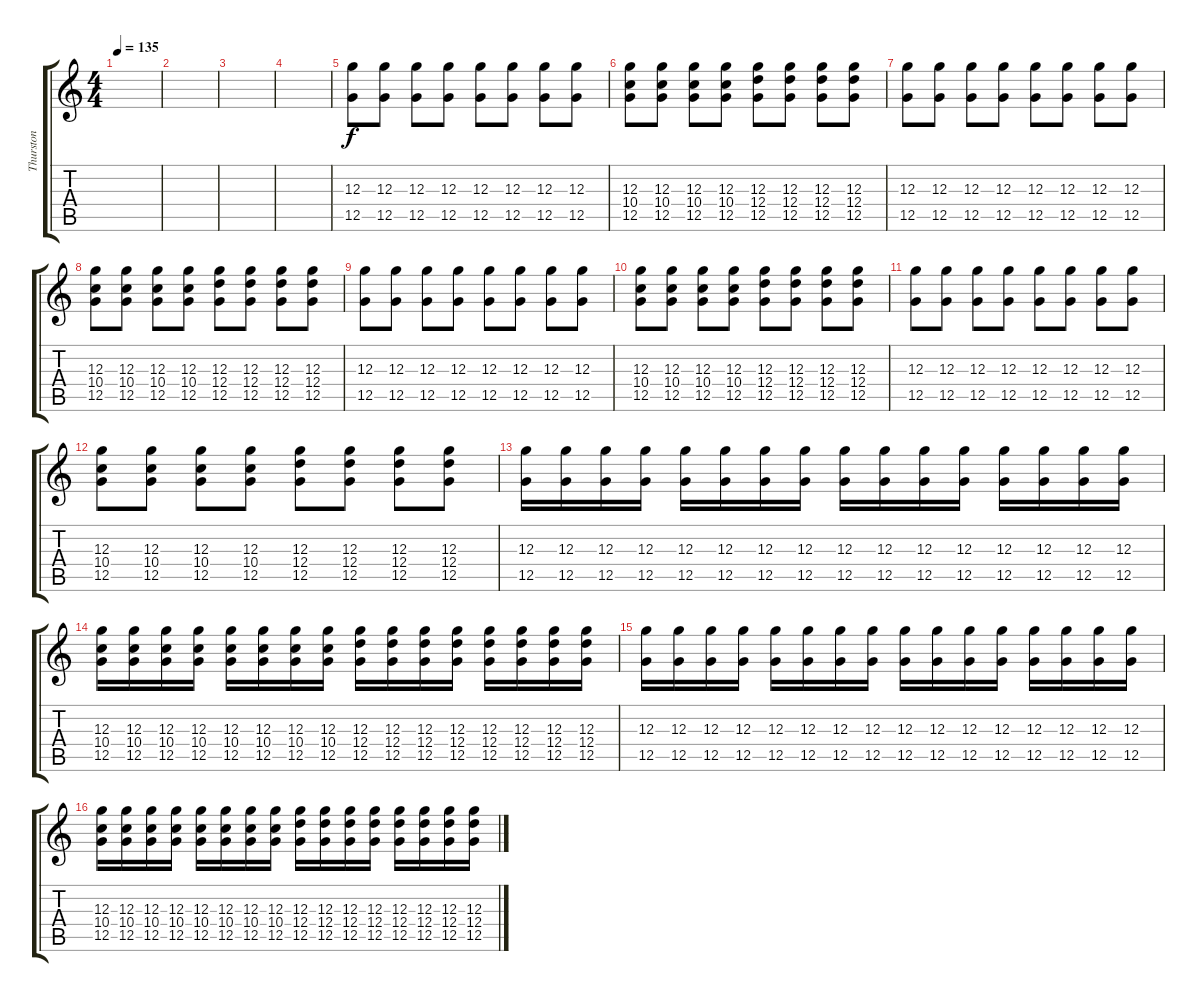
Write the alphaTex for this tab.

\track ("Thurston" "Thurston") {instrument overdrivenguitar}
\staff {score tabs}
\tuning (E4 B3 G3 D3 G2 E2) {hide}
\ts (4 4)
\tempo 135
\clef g2
\ks c
|
|
|
|
(12.3 12.5).8 (12.3 12.5).8 (12.3 12.5).8 (12.3 12.5).8 (12.3 12.5).8 (12.3 12.5).8 (12.3 12.5).8 (12.3 12.5).8 |
(12.3 10.4 12.5).8 (12.3 10.4 12.5).8 (12.3 10.4 12.5).8 (12.3 10.4 12.5).8 (12.3 12.4 12.5).8 (12.3 12.4 12.5).8 (12.3 12.4 12.5).8 (12.3 12.4 12.5).8 |
(12.3 12.5).8 (12.3 12.5).8 (12.3 12.5).8 (12.3 12.5).8 (12.3 12.5).8 (12.3 12.5).8 (12.3 12.5).8 (12.3 12.5).8 |
(12.3 10.4 12.5).8 (12.3 10.4 12.5).8 (12.3 10.4 12.5).8 (12.3 10.4 12.5).8 (12.3 12.4 12.5).8 (12.3 12.4 12.5).8 (12.3 12.4 12.5).8 (12.3 12.4 12.5).8 |
(12.3 12.5).8 (12.3 12.5).8 (12.3 12.5).8 (12.3 12.5).8 (12.3 12.5).8 (12.3 12.5).8 (12.3 12.5).8 (12.3 12.5).8 |
(12.3 10.4 12.5).8 (12.3 10.4 12.5).8 (12.3 10.4 12.5).8 (12.3 10.4 12.5).8 (12.3 12.4 12.5).8 (12.3 12.4 12.5).8 (12.3 12.4 12.5).8 (12.3 12.4 12.5).8 |
(12.3 12.5).8 (12.3 12.5).8 (12.3 12.5).8 (12.3 12.5).8 (12.3 12.5).8 (12.3 12.5).8 (12.3 12.5).8 (12.3 12.5).8 |
(12.3 10.4 12.5).8 (12.3 10.4 12.5).8 (12.3 10.4 12.5).8 (12.3 10.4 12.5).8 (12.3 12.4 12.5).8 (12.3 12.4 12.5).8 (12.3 12.4 12.5).8 (12.3 12.4 12.5).8 |
(12.3 12.5).16 (12.3 12.5).16 (12.3 12.5).16 (12.3 12.5).16 (12.3 12.5).16 (12.3 12.5).16 (12.3 12.5).16 (12.3 12.5).16 (12.3 12.5).16 (12.3 12.5).16 (12.3 12.5).16 (12.3 12.5).16 (12.3 12.5).16 (12.3 12.5).16 (12.3 12.5).16 (12.3 12.5).16 |
(12.3 10.4 12.5).16 (12.3 10.4 12.5).16 (12.3 10.4 12.5).16 (12.3 10.4 12.5).16 (12.3 10.4 12.5).16 (12.3 10.4 12.5).16 (12.3 10.4 12.5).16 (12.3 10.4 12.5).16 (12.3 12.4 12.5).16 (12.3 12.4 12.5).16 (12.3 12.4 12.5).16 (12.3 12.4 12.5).16 (12.3 12.4 12.5).16 (12.3 12.4 12.5).16 (12.3 12.4 12.5).16 (12.3 12.4 12.5).16 |
(12.3 12.5).16 (12.3 12.5).16 (12.3 12.5).16 (12.3 12.5).16 (12.3 12.5).16 (12.3 12.5).16 (12.3 12.5).16 (12.3 12.5).16 (12.3 12.5).16 (12.3 12.5).16 (12.3 12.5).16 (12.3 12.5).16 (12.3 12.5).16 (12.3 12.5).16 (12.3 12.5).16 (12.3 12.5).16 |
(12.3 10.4 12.5).16 (12.3 10.4 12.5).16 (12.3 10.4 12.5).16 (12.3 10.4 12.5).16 (12.3 10.4 12.5).16 (12.3 10.4 12.5).16 (12.3 10.4 12.5).16 (12.3 10.4 12.5).16 (12.3 12.4 12.5).16 (12.3 12.4 12.5).16 (12.3 12.4 12.5).16 (12.3 12.4 12.5).16 (12.3 12.4 12.5).16 (12.3 12.4 12.5).16 (12.3 12.4 12.5).16 (12.3 12.4 12.5).16
